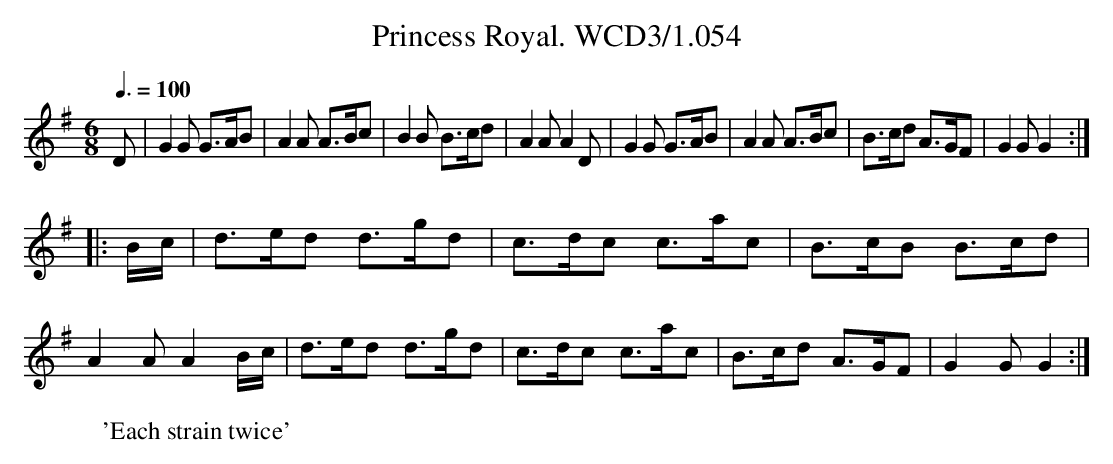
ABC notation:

X:1
T:Princess Royal. WCD3/1.054
M:6/8
L:1/8
Q:3/8=100
W:'Each strain twice'
K:G
D|G2G G>AB|A2A A>Bc|B2B B>cd|A2A A2D|\
G2G G>AB|A2A A>Bc|B>cd A>GF|G2G G2:|
|:B/c/|d>ed d>gd|c>dc c>ac|B>cB B>cd|A2A A2B/c/|\
d>ed d>gd|c>dc c>ac|B>cd A>GF|G2G G2:|
